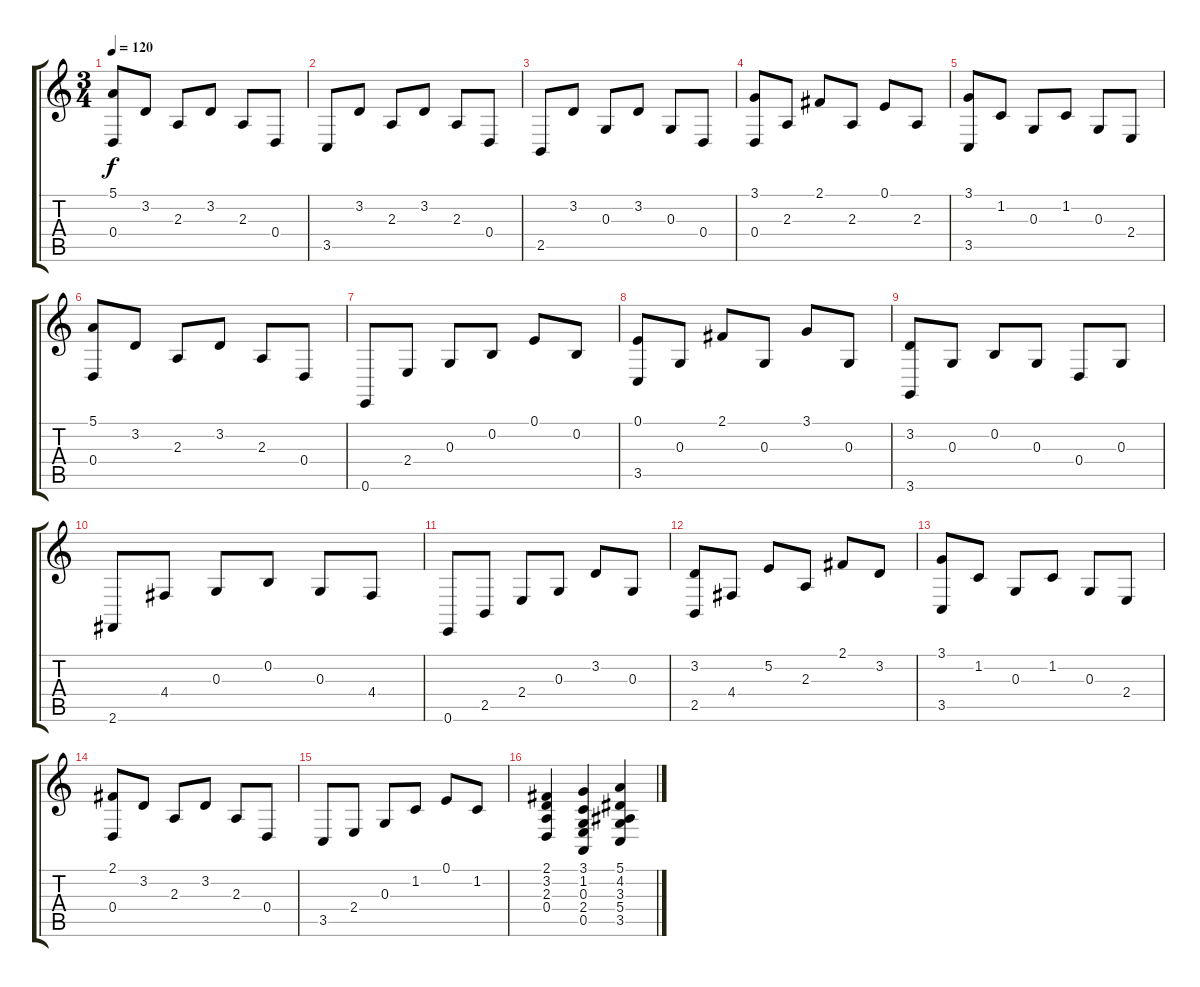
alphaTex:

\track "" {instrument acousticgrandpiano}
\staff {score tabs}
\tuning (E4 B3 G3 D3 A2 E2) {hide}
\ts (3 4)
\tempo 120
\clef g2
\ks c
(5.1 0.4).8{dy f} 3.2.8 2.3.8 3.2.8 2.3.8 0.4.8 |
3.5.8 3.2.8 2.3.8 3.2.8 2.3.8 0.4.8 |
2.5.8 3.2.8 0.3.8 3.2.8 0.3.8 0.4.8 |
(3.1 0.4).8 2.3.8 2.1.8 2.3.8 0.1.8 2.3.8 |
(3.1 3.5).8 1.2.8 0.3.8 1.2.8 0.3.8 2.4.8 |
(5.1 0.4).8 3.2.8 2.3.8 3.2.8 2.3.8 0.4.8 |
0.6.8 2.4.8 0.3.8 0.2.8 0.1.8 0.2.8 |
(0.1 3.5).8 0.3.8 2.1.8 0.3.8 3.1.8 0.3.8 |
(3.2 3.6).8 0.3.8 0.2.8 0.3.8 0.4.8 0.3.8 |
2.6.8 4.4.8 0.3.8 0.2.8 0.3.8 4.4.8 |
0.6.8 2.5.8 2.4.8 0.3.8 3.2.8 0.3.8 |
(3.2 2.5).8 4.4.8 5.2.8 2.3.8 2.1.8 3.2.8 |
(3.1 3.5).8 1.2.8 0.3.8 1.2.8 0.3.8 2.4.8 |
(2.1 0.4).8 3.2.8 2.3.8 3.2.8 2.3.8 0.4.8 |
3.5.8 2.4.8 0.3.8 1.2.8 0.1.8 1.2.8 |
(2.1 3.2 2.3 0.4).4 (3.1 1.2 0.3 2.4 0.5).4 (5.1 4.2 3.3 5.4 3.5).4
